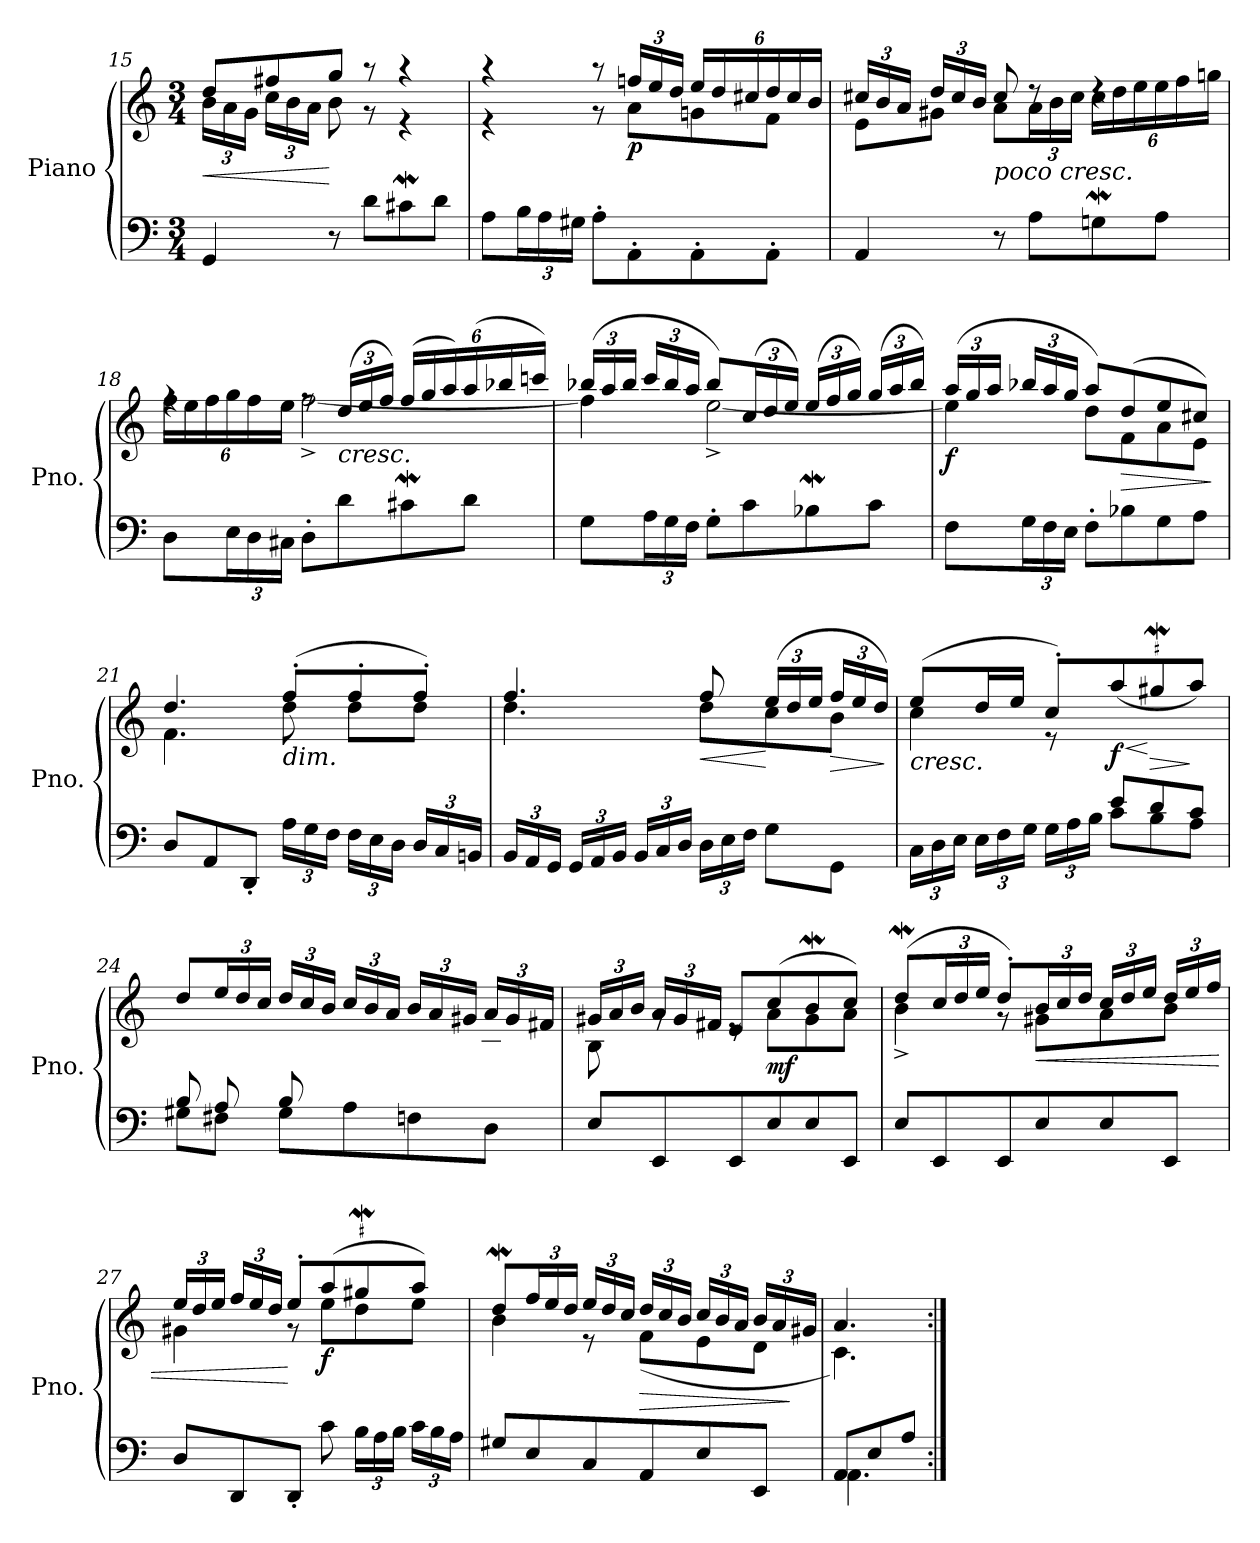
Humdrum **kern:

**kern	**kern	**dynam
*part1	*part1	*part1
*staff2	*staff1	*staff1/2
*I"Piano	*	*
*I'Pno.	*	*
*clefF4	*clefG2	*
*k[]	*k[]	*
*M3/4	*M3/4	*
=15	=15	=15
!	!	!LO:HP:b
*	*^	*
*	*	*Xbrackettup	*
4GG/	8dd/L	24b\LL	<
.	.	24a\	.
.	.	24g\JJ	.
.	8ff#X/	24cc\LL	.
.	.	24b\	.
.	.	24a\JJ	.
8r	8gg/J	8b\	[
8d\L	8r	8r	.
8c#XW\	4r	4r	.
8d\J	.	.	.
=16	=16	=16	=16
8A\L	4r	4r	.
*Xbrackettup	*	*	*
24B\L	.	.	.
24A\	.	.	.
24G#X\JJ	.	.	.
8A'\L	8r	8r	.
!	!	!	!LO:DY:b
8AA'\	24ffn/LL	8a\L	p
.	24ee/	.	.
.	24dd/JJ	.	.
8AA'\	24ee/LL	8gn\	.
.	24dd/	.	.
.	24cc#X/	.	.
8AA'\J	24dd/	8f\J	.
.	24cc#/	.	.
.	24b/JJ	.	.
!!LO:LB:g=z	!!
=17	=17	=17	=17
4AA/	24cc#X/LL	8e\L	.
.	24b/	.	.
.	24a/JJ	.	.
.	24dd/LL	8g#X\J	.
.	24cc#/	.	.
.	24b/JJ	.	.
!	!LO:TX:b:i:t=poco cresc.	!	!
8r	8cc#/	8a\L	.
8A\L	8rdd	24a\L	.
.	.	24b\	.
.	.	24cc#\JJ	.
8GnW\	4rdd	24cc#\LL	.
.	.	24dd\	.
.	.	24ee\	.
8A\J	.	24ee\	.
.	.	24ff\	.
.	.	24ggn\JJ	.
=18	=18	=18	=18
8D\L	4rff	24ff\LL	.
.	.	24ee\	.
.	.	24ff\	.
24E\L	.	24gg\	.
24D\	.	24ff\	.
24C#X\JJ	.	24ee\JJ	.
8D'\L	8rff	[2ff^\	.
!	!LO:TX:b:i:t=cresc.	!	!
8d\	(>24dd/LL	.	.
.	24ee/	.	.
.	24ff/JJ)	.	.
8c#XW\	(>24ff/LL	.	.
.	24gg/	.	.
.	24aa/)	.	.
8d\J	(>24aa/	.	.
.	24bb-X/	.	.
.	24cccn/JJ)	.	.
=19	=19	=19	=19
8G\L	(>24bb-X/LL	4ff\]	.
.	24aa/	.	.
.	24bb-/JJ	.	.
24A\L	24ccc/LL	.	.
24G\	24bb-/	.	.
24F\JJ	24aa/JJ	.	.
8G'\L	8bb-/L)	[2ee^\	.
8c\	(>24cc/L	.	.
.	24dd/	.	.
.	24ee/JJ)	.	.
8B-Xw\	(>24ee/LL	.	.
.	24ff/	.	.
.	24gg/JJ)	.	.
8c\J	(>24gg/LL	.	.
.	24aa/	.	.
.	24bb-/JJ)	.	.
!!LO:LB:g=z	!!
=20	=20	=20	=20
!	!	!	!LO:DY:b
8F\L	(>24aa/LL	4ee\]	f
.	24gg/	.	.
.	24aa/JJ	.	.
24G\L	24bb-X/LL	.	.
24F\	24aa/	.	.
24E\JJ	24gg/JJ	.	.
8F'\L	8aa/L)	8dd\L	.
!	!	!	!LO:HP:b
8B-X\	(>8dd/	8f\	>
8G\	8ee/	8a\	.
8A\J	8cc#X/J)	8e\J	.
*	*v	*v	*
.	.	]
=21	=21	=21
*	*^	*
8D/L	4.dd/	4.f\	.
8AA/	.	.	.
8DD'/J	.	.	.
!	!LO:TX:b:i:t=dim.	!	!
24A\LL	(>8ff'/L	8dd\	.
24G\	.	.	.
24F\JJ	.	.	.
24F\LL	8ff'/	8dd\L	.
24E\	.	.	.
24D\JJ	.	.	.
24D/LL	8ff'/J)	8dd\J	.
24C/	.	.	.
24BBn/JJ	.	.	.
=22	=22	=22	=22
24BB/LL	4.ff/	4.dd\	.
24AA/	.	.	.
24GG/JJ	.	.	.
24GG/LL	.	.	.
24AA/	.	.	.
24BB/JJ	.	.	.
24BB/LL	.	.	.
24C/	.	.	.
24D/JJ	.	.	.
!	!	!	!LO:HP:b
24D\LL	8ff/	8dd\L	<
24E\	.	.	.
24F\JJ	.	.	.
8G\L	(>24ee/LL	8cc\	[
.	24dd/	.	.
.	24ee/JJ	.	.
!	!	!	!LO:HP:b
8GG\J	24ff/LL	8b\J	>
.	24ee/	.	.
.	24dd/JJ)	.	.
*	*v	*v	*
.	.	]
!!LO:PB:g=z
=23	=23	=23
*^	*^	*
!	!	!LO:TX:b:i:t=cresc.	!	!
4.ryy	24C\LL	(>8ee/L	4cc\	.
.	24D\	.	.	.
.	24E\JJ	.	.	.
.	24E\LL	16dd/L	.	.
.	24F\	.	.	.
.	.	16ee/JJ	.	.
.	24G\JJ	.	.	.
.	24G\LL	8cc'/L)	8r	.
.	24A\	.	.	.
.	24B\JJ	.	.	.
!	!	!	!	!LO:HP:b
!	!	!	!	!LO:DY:n=1:b
8e/L	8c\L	(>8aa/	4.ryy	< f
!	!	!	!	!LO:HP:n=1:b
8d/	8B\	8gg#XW/	.	[ >
8c/J	8A\J	8aa/J)	.	]
=24	=24	=24	=24	=24
8G#X\L	8B/L	8dd/L	4.ryy	.
8F#X\J	8A/	24ee/L	.	.
.	.	24dd/	.	.
.	.	24cc/JJ	.	.
8G#\L	8B/	24dd/LL	.	.
.	.	24cc/	.	.
.	.	24b/JJ	.	.
8A\	4.ryy	24cc/LL	8e\	.
.	.	24b/	.	.
.	.	24a/JJ	.	.
8Fn\	.	24b/LL	8d\	.
.	.	24a/	.	.
.	.	24g#X/JJ	.	.
8D\J	.	24a/LL	8c\J	.
.	.	24g#/	.	.
.	.	24f#X/JJ	.	.
*v	*v	*	*	*
=25	=25	=25	=25
8E/L	24g#X/LL	8B\	.
.	24a/	.	.
.	24b/JJ	.	.
8EE/	24a/LL	8rg	.
.	24g#/	.	.
.	24f#X/JJ	.	.
8EE/	8e/L	8re	.
!	!	!	!LO:DY:b
8E/	(>8cc/	8a\L	mf
8E/	8bW/	8g#\	.
8EE/J	8cc/J)	8a\J	.
!!LO:LB:g=z	!!
=26	=26	=26	=26
8E/L	(>8ddW/L	4b^\	.
8EE/	24cc/L	.	.
.	24dd/	.	.
.	24ee/JJ	.	.
8EE/	8dd'/L)	8r	.
!	!	!	!LO:HP:b
8E/	24b/L	8g#X\L	<
.	24cc/	.	.
.	24dd/JJ	.	.
8E/	24cc/LL	8a\	.
.	24dd/	.	.
.	24ee/JJ	.	.
8EE/J	24dd/LL	8b\J	.
.	24ee/	.	.
.	24ff/JJ	.	.
=27	=27	=27	=27
8D/L	24ee/LL	4g#X\	.
.	24dd/	.	.
.	24ee/JJ	.	.
8DD/	24ff/LL	.	.
.	24ee/	.	.
.	24dd/JJ	.	.
8DD'/J	8ee'/L	8r	[
!	!	!	!LO:DY:b
8c\	(>8aa/	8ee\L	f
24B\LL	8gg#XW/	8dd\	.
24A\	.	.	.
24B\JJ	.	.	.
24c\LL	8aa/J)	8ee\J	.
24B\	.	.	.
24A\JJ	.	.	.
=28	=28	=28	=28
8G#X/L	8ddW/L	4b\	.
8E/	24ff/L	.	.
.	24ee/	.	.
.	24dd/JJ	.	.
8C/	24ee/LL	8r	.
.	24dd/	.	.
.	24cc/JJ	.	.
!	!	!	!LO:HP:b
8AA/	24dd/LL	(<8f\L	>
.	24cc/	.	.
.	24b/JJ	.	.
8E/	24cc/LL	8e\	.
.	24b/	.	.
.	24a/JJ	.	.
8EE/J	24b/LL	8d\J	.
.	24a/	.	.
.	24g#X/JJ	.	]
=29	=29	=29	=29
!LO:N:head=solid	!	!	!
*^	*	*	*
8AA/L	4.AA\	4.a/	4.c\)	.
8E/	.	.	.	.
8A/J	.	.	.	.
*v	*v	*	*	*
*	*v	*v	*
=:|!	=:|!	=:|!
*-	*-	*-
